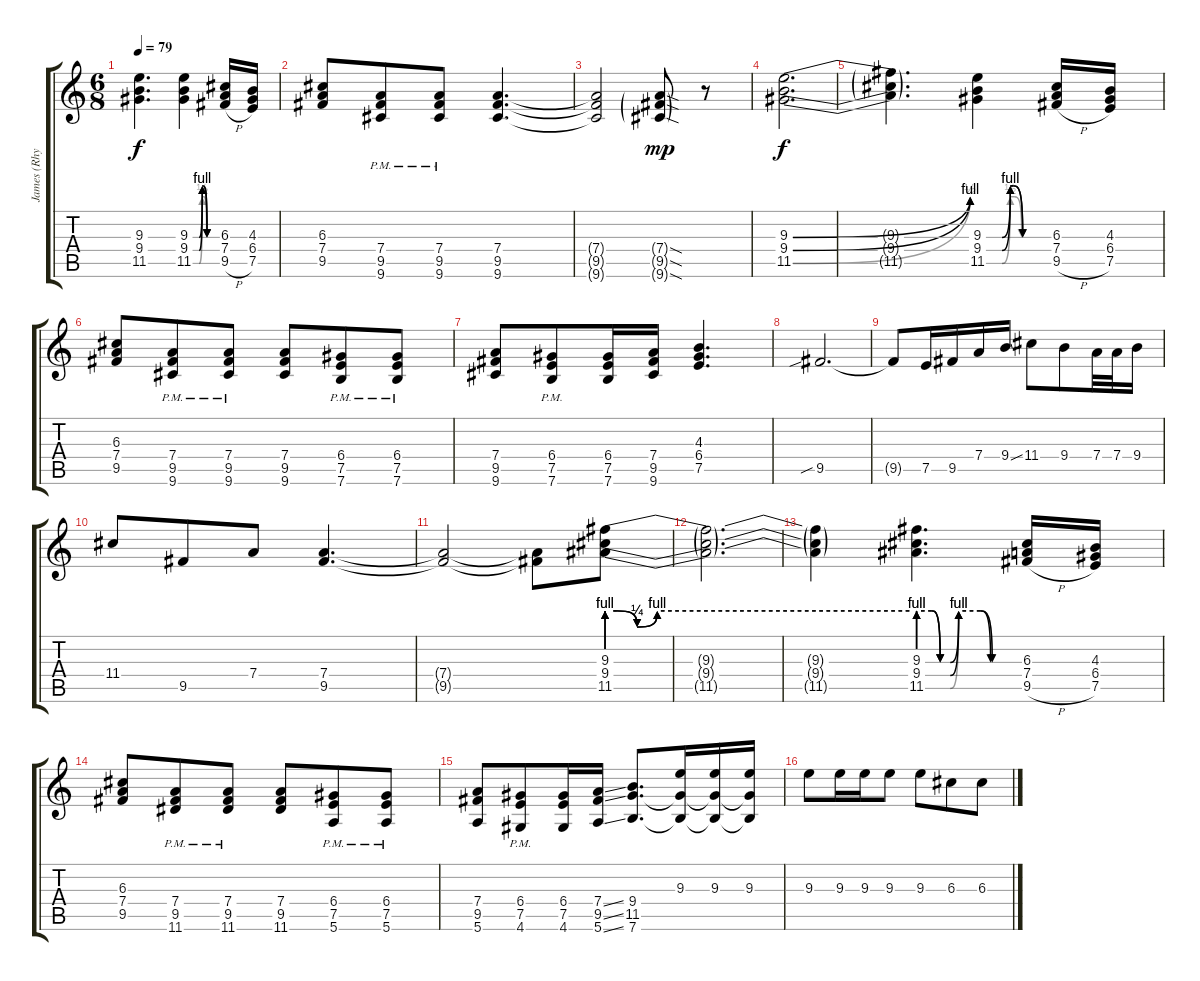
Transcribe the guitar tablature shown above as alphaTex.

\track ("James (Rhythm Guitar)" "James (Rhy") {instrument distortionguitar}
\staff {score tabs}
\tuning (E4 B3 G3 D3 A2 E2) {hide}
\ts (6 8)
\tempo 79
\clef g2
\ks c
(9.3{t} 9.4{t} 11.5{t}).4{d dy f} (9.3{be (custom 0 0 15 0 23 4 26 4 35 0 60 0)} 9.4{be (custom 0 0 15 0 23 4 26 4 35 0 60 0)} 11.5{be (custom 0 0 15 0 23 2 27 2 34 0 60 0)}).4 (6.3 7.4 9.5{h}).16 (4.3 6.4 7.5).16 |
(6.3 7.4 9.5).8 (7.4{pm} 9.5{pm} 9.6{pm}).8 (7.4{pm} 9.5{pm} 9.6{pm}).8 (7.4 9.5 9.6).4{d} |
(7.4{t} 9.5{t} 9.6{t}).2 (7.4{sod g} 9.5{sod g} 9.6{sod g}).8{dy mp} r.8 |
(9.3{be (bend 0 0 60 4)} 9.4{be (bend 0 0 60 4)} 11.5{be (bend 0 0 60 2)}).2{d dy f} |
(9.3{t} 9.4{t} 11.5{t}).4{d} (9.3{be (custom 0 0 15 0 23 4 26 4 35 0 60 0)} 9.4{be (custom 0 0 15 0 23 4 26 4 35 0 60 0)} 11.5{be (custom 0 0 15 0 23 2 27 2 34 0 60 0)}).4 (6.3 7.4 9.5{h}).16 (4.3 6.4 7.5).16 |
(6.3 7.4 9.5).8 (7.4{pm} 9.5{pm} 9.6{pm}).8 (7.4{pm} 9.5{pm} 9.6{pm}).8 (7.4 9.5 9.6).8 (6.4{pm} 7.5{pm} 7.6{pm}).8 (6.4{pm} 7.5{pm} 7.6{pm}).8 |
(7.4 9.5 9.6).8 (6.4{pm} 7.5{pm} 7.6{pm}).8 (6.4 7.5 7.6).16 (7.4 9.5 9.6).16 (4.3 6.4 7.5).4{d} |
9.5{sib}.2{d} |
9.5{t}.8 7.5.16 9.5.16 7.4.16 9.4{ss}.16 11.4.8 9.4.8 7.4.32 7.4.32 9.4.16 |
11.4.8 9.5.8 7.4.8 (7.4 9.5).4{d} |
(7.4{t} 9.5{t}).2 (7.4{t} 9.5{t}).8 (9.3{be (custom 0 4 2 4 6 1 10 4 60 4)} 9.4{be (custom 0 4 2 4 6 1 10 4 20 4 50 4 60 4)} 11.5{be (custom 0 4 2 4 6 1 10 4 60 4)}).8 |
(9.3{t} 9.4{t} 11.5{t}).2{d} |
(9.3{t} 9.4{t} 11.5{t}).4 (9.3{be (custom 0 4 8 4 13 0 19 0 24 4 37 4 43 0 60 0)} 9.4{be (custom 0 4 8 4 13 0 19 0 24 4 37 4 44 0 60 0)} 11.5{be (custom 0 4 8 4 13 0 19 0 24 4 37 4 44 0 60 0)}).4{d} (6.3 7.4 9.5{h}).16 (4.3 6.4 7.5).16 |
(6.3 7.4 9.5).8 (7.4{pm} 9.5{pm} 11.6{pm}).8 (7.4{pm} 9.5{pm} 11.6{pm}).8 (7.4 9.5 11.6).8 (6.4{pm} 7.5{pm} 5.6{pm}).8 (6.4{pm} 7.5{pm} 5.6{pm}).8 |
(7.4 9.5 5.6).8 (6.4{pm} 7.5{pm} 4.6{pm}).8 (6.4 7.5 4.6).16 (7.4{ss} 9.5{ss} 5.6{ss}).16 (9.4 11.5 7.6).8{d} (9.3 11.5{t} 7.6{t}).16 (9.3 11.5{t} 7.6{t}).16 (9.3 11.5{t} 7.6{t}).16 |
9.3.8 9.3.16 9.3.16 9.3.8 9.3.8 6.3.8 6.3{ss}.8
